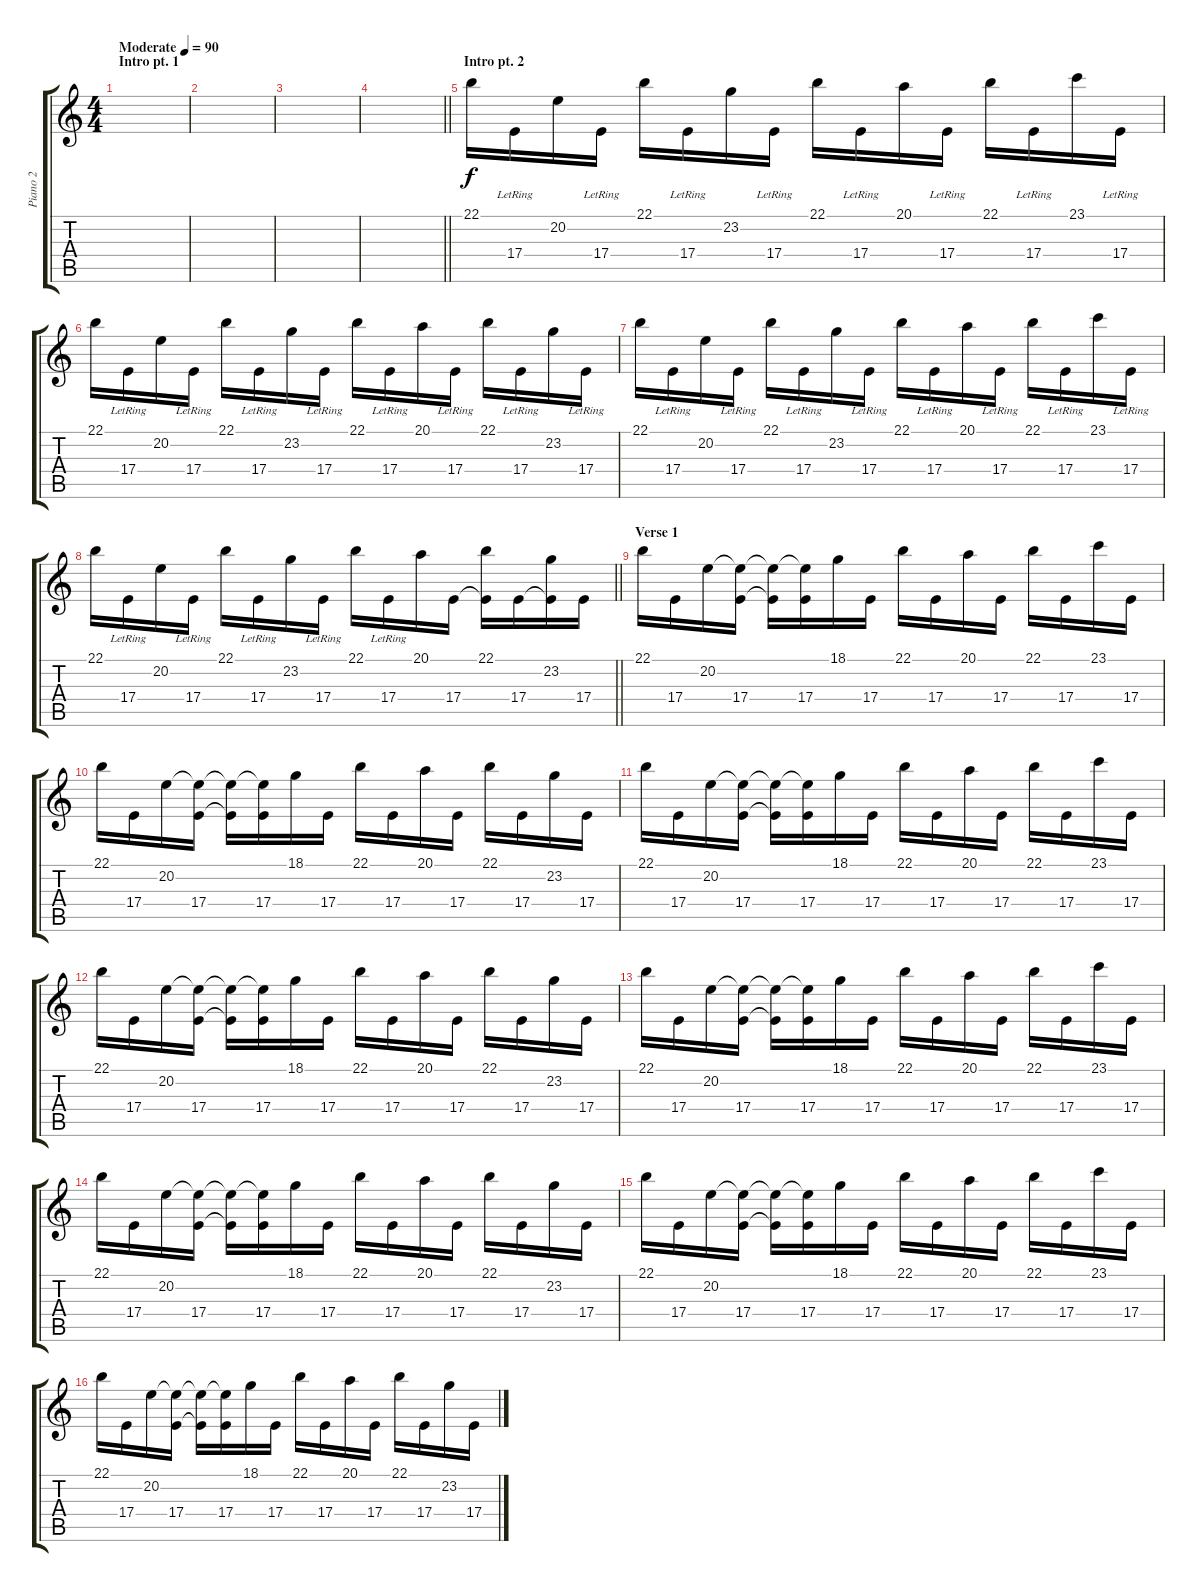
\track ("Piano 2" "Piano 2") {instrument lead2sawtooth}
\staff {score tabs}
\tuning (Db4 Ab3 E3 B2 Gb2 B1) {hide}
\ts (4 4)
\section ("" "Intro pt. 1")
\tempo (90 "Moderate")
\clef g2
\ks c
|
|
|
\barLineRight lightlight
|
\section ("" "Intro pt. 2")
22.1.16 17.4{lr}.16 20.2.16 17.4{lr}.16 22.1.16 17.4{lr}.16 23.2.16 17.4{lr}.16 22.1.16 17.4{lr}.16 20.1.16 17.4{lr}.16 22.1.16 17.4{lr}.16 23.1.16 17.4{lr}.16 |
22.1.16 17.4{lr}.16 20.2.16 17.4{lr}.16 22.1.16 17.4{lr}.16 23.2.16 17.4{lr}.16 22.1.16 17.4{lr}.16 20.1.16 17.4{lr}.16 22.1.16 17.4{lr}.16 23.2.16 17.4{lr}.16 |
22.1.16 17.4{lr}.16 20.2.16 17.4{lr}.16 22.1.16 17.4{lr}.16 23.2.16 17.4{lr}.16 22.1.16 17.4{lr}.16 20.1.16 17.4{lr}.16 22.1.16 17.4{lr}.16 23.1.16 17.4{lr}.16 |
\barLineRight lightlight
22.1.16 17.4{lr}.16 20.2.16 17.4{lr}.16 22.1.16 17.4{lr}.16 23.2.16 17.4{lr}.16 22.1.16 17.4{lr}.16 20.1.16 17.4.16 (22.1 17.4{t}).16 17.4.16 (23.2 17.4{t}).16 17.4.16 |
\section ("" "Verse 1")
22.1.16 17.4.16 20.2.16 (20.2{t} 17.4).16 (20.2{t} 17.4{t}).16 (20.2{t} 17.4).16 18.1.16 17.4.16 22.1.16 17.4.16 20.1.16 17.4.16 22.1.16 17.4.16 23.1.16 17.4.16 |
22.1.16 17.4.16 20.2.16 (20.2{t} 17.4).16 (20.2{t} 17.4{t}).16 (20.2{t} 17.4).16 18.1.16 17.4.16 22.1.16 17.4.16 20.1.16 17.4.16 22.1.16 17.4.16 23.2.16 17.4.16 |
22.1.16 17.4.16 20.2.16 (20.2{t} 17.4).16 (20.2{t} 17.4{t}).16 (20.2{t} 17.4).16 18.1.16 17.4.16 22.1.16 17.4.16 20.1.16 17.4.16 22.1.16 17.4.16 23.1.16 17.4.16 |
22.1.16 17.4.16 20.2.16 (20.2{t} 17.4).16 (20.2{t} 17.4{t}).16 (20.2{t} 17.4).16 18.1.16 17.4.16 22.1.16 17.4.16 20.1.16 17.4.16 22.1.16 17.4.16 23.2.16 17.4.16 |
22.1.16 17.4.16 20.2.16 (20.2{t} 17.4).16 (20.2{t} 17.4{t}).16 (20.2{t} 17.4).16 18.1.16 17.4.16 22.1.16 17.4.16 20.1.16 17.4.16 22.1.16 17.4.16 23.1.16 17.4.16 |
22.1.16 17.4.16 20.2.16 (20.2{t} 17.4).16 (20.2{t} 17.4{t}).16 (20.2{t} 17.4).16 18.1.16 17.4.16 22.1.16 17.4.16 20.1.16 17.4.16 22.1.16 17.4.16 23.2.16 17.4.16 |
22.1.16 17.4.16 20.2.16 (20.2{t} 17.4).16 (20.2{t} 17.4{t}).16 (20.2{t} 17.4).16 18.1.16 17.4.16 22.1.16 17.4.16 20.1.16 17.4.16 22.1.16 17.4.16 23.1.16 17.4.16 |
22.1.16 17.4.16 20.2.16 (20.2{t} 17.4).16 (20.2{t} 17.4{t}).16 (20.2{t} 17.4).16 18.1.16 17.4.16 22.1.16 17.4.16 20.1.16 17.4.16 22.1.16 17.4.16 23.2.16 17.4.16
